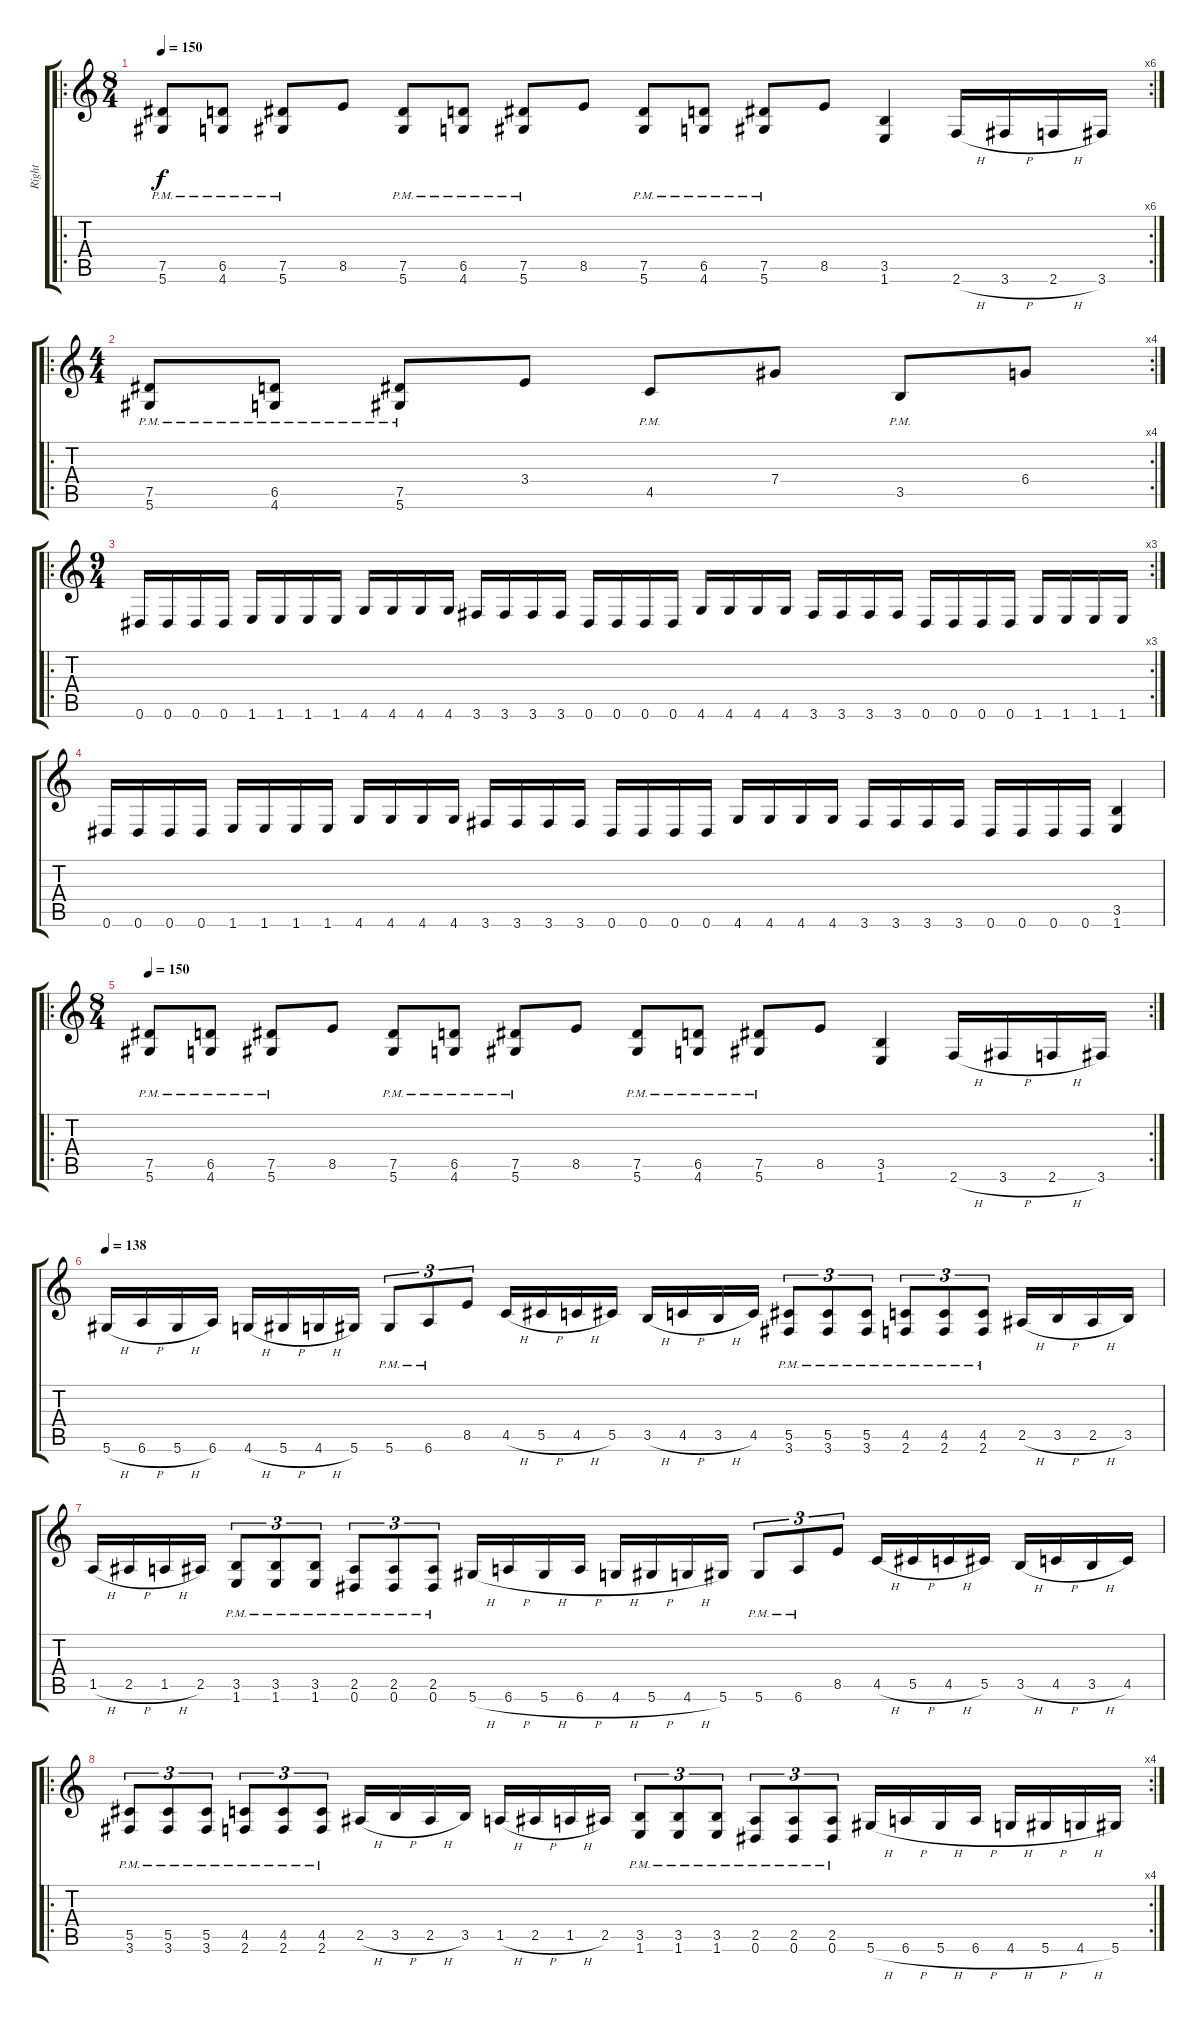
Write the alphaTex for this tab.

\track ("Right" "Right") {instrument distortionguitar}
\staff {score tabs}
\tuning (Eb4 Bb3 Gb3 Db3 Ab2 Eb2) {hide}
\ro
\rc 6
\ts (8 4)
\tempo 150
\clef g2
\ks c
(7.5{pm} 5.6{pm}).8{dy f} (6.5{pm} 4.6{pm}).8 (7.5{pm} 5.6{pm}).8 8.5.8 (7.5{pm} 5.6{pm}).8 (6.5{pm} 4.6{pm}).8 (7.5{pm} 5.6{pm}).8 8.5.8 (7.5{pm} 5.6{pm}).8 (6.5{pm} 4.6{pm}).8 (7.5{pm} 5.6{pm}).8 8.5.8 (3.5 1.6).4 2.6{h}.16 3.6{h}.16 2.6{h}.16 3.6.16 |
\ro
\rc 4
\ts (4 4)
(7.5{pm} 5.6{pm}).8 (6.5{pm} 4.6{pm}).8 (7.5{pm} 5.6{pm}).8 3.4.8 4.5{pm}.8 7.4.8 3.5{pm}.8 6.4.8 |
\ro
\rc 3
\ts (9 4)
0.6.16 0.6.16 0.6.16 0.6.16 1.6.16 1.6.16 1.6.16 1.6.16 4.6.16 4.6.16 4.6.16 4.6.16 3.6.16 3.6.16 3.6.16 3.6.16 0.6.16 0.6.16 0.6.16 0.6.16 4.6.16 4.6.16 4.6.16 4.6.16 3.6.16 3.6.16 3.6.16 3.6.16 0.6.16 0.6.16 0.6.16 0.6.16 1.6.16 1.6.16 1.6.16 1.6.16 |
0.6.16 0.6.16 0.6.16 0.6.16 1.6.16 1.6.16 1.6.16 1.6.16 4.6.16 4.6.16 4.6.16 4.6.16 3.6.16 3.6.16 3.6.16 3.6.16 0.6.16 0.6.16 0.6.16 0.6.16 4.6.16 4.6.16 4.6.16 4.6.16 3.6.16 3.6.16 3.6.16 3.6.16 0.6.16 0.6.16 0.6.16 0.6.16 (3.5 1.6).4 |
\ro
\rc 2
\ts (8 4)
\tempo 150
(7.5{pm} 5.6{pm}).8 (6.5{pm} 4.6{pm}).8 (7.5{pm} 5.6{pm}).8 8.5.8 (7.5{pm} 5.6{pm}).8 (6.5{pm} 4.6{pm}).8 (7.5{pm} 5.6{pm}).8 8.5.8 (7.5{pm} 5.6{pm}).8 (6.5{pm} 4.6{pm}).8 (7.5{pm} 5.6{pm}).8 8.5.8 (3.5 1.6).4 2.6{h}.16 3.6{h}.16 2.6{h}.16 3.6.16 |
\tempo 138
5.6{h}.16 6.6{h}.16 5.6{h}.16 6.6.16 4.6{h}.16 5.6{h}.16 4.6{h}.16 5.6.16 5.6{pm}.8{tu (3 2)} 6.6{pm}.8{tu (3 2)} 8.5.8{tu (3 2)} 4.5{h}.16 5.5{h}.16 4.5{h}.16 5.5.16 3.5{h}.16 4.5{h}.16 3.5{h}.16 4.5.16 (5.5{pm} 3.6{pm}).8{tu (3 2)} (5.5{pm} 3.6{pm}).8{tu (3 2)} (5.5{pm} 3.6{pm}).8{tu (3 2)} (4.5{pm} 2.6{pm}).8{tu (3 2)} (4.5{pm} 2.6{pm}).8{tu (3 2)} (4.5{pm} 2.6{pm}).8{tu (3 2)} 2.5{h}.16 3.5{h}.16 2.5{h}.16 3.5.16 |
1.5{h}.16 2.5{h}.16 1.5{h}.16 2.5.16 (3.5{pm} 1.6{pm}).8{tu (3 2)} (3.5{pm} 1.6{pm}).8{tu (3 2)} (3.5{pm} 1.6{pm}).8{tu (3 2)} (2.5{pm} 0.6{pm}).8{tu (3 2)} (2.5{pm} 0.6{pm}).8{tu (3 2)} (2.5{pm} 0.6{pm}).8{tu (3 2)} 5.6{h}.16 6.6{h}.16 5.6{h}.16 6.6{h}.16 4.6{h}.16 5.6{h}.16 4.6{h}.16 5.6.16 5.6{pm}.8{tu (3 2)} 6.6{pm}.8{tu (3 2)} 8.5.8{tu (3 2)} 4.5{h}.16 5.5{h}.16 4.5{h}.16 5.5.16 3.5{h}.16 4.5{h}.16 3.5{h}.16 4.5.16 |
\ro
\rc 4
(5.5{pm} 3.6{pm}).8{tu (3 2)} (5.5{pm} 3.6{pm}).8{tu (3 2)} (5.5{pm} 3.6{pm}).8{tu (3 2)} (4.5{pm} 2.6{pm}).8{tu (3 2)} (4.5{pm} 2.6{pm}).8{tu (3 2)} (4.5{pm} 2.6{pm}).8{tu (3 2)} 2.5{h}.16 3.5{h}.16 2.5{h}.16 3.5.16 1.5{h}.16 2.5{h}.16 1.5{h}.16 2.5.16 (3.5{pm} 1.6{pm}).8{tu (3 2)} (3.5{pm} 1.6{pm}).8{tu (3 2)} (3.5{pm} 1.6{pm}).8{tu (3 2)} (2.5{pm} 0.6{pm}).8{tu (3 2)} (2.5{pm} 0.6{pm}).8{tu (3 2)} (2.5{pm} 0.6{pm}).8{tu (3 2)} 5.6{h}.16 6.6{h}.16 5.6{h}.16 6.6{h}.16 4.6{h}.16 5.6{h}.16 4.6{h}.16 5.6.16
